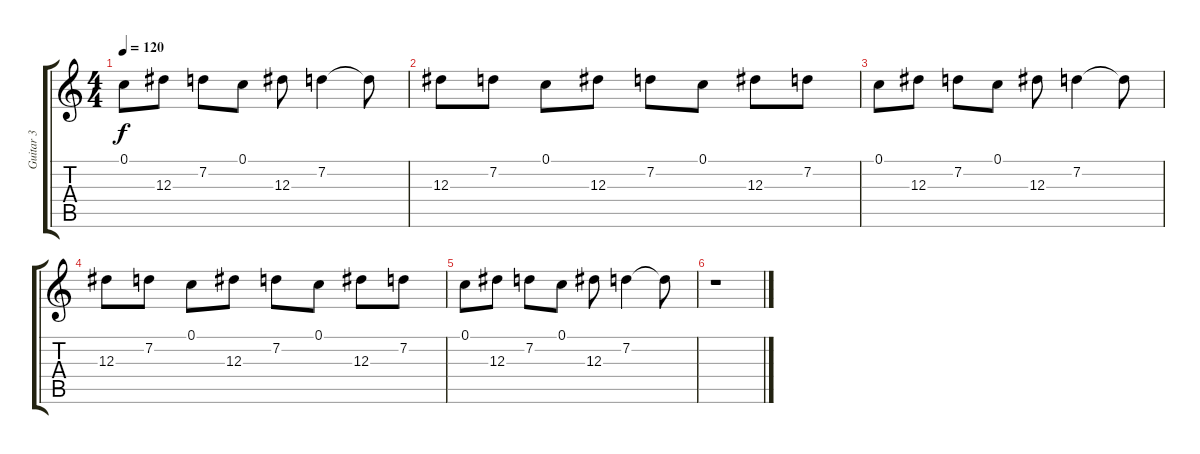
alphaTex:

\track ("Guitar 3" "Guitar 3") {instrument electricguitarclean}
\staff {score tabs}
\tuning (C4 G3 Eb3 Bb2 F2 C2) {hide}
\ts (4 4)
\tempo 120
\clef g2
\ks c
0.1.8{dy f} 12.3.8 7.2.8 0.1.8 12.3.8 7.2.4 7.2{t}.8 |
12.3.8 7.2.8 0.1.8 12.3.8 7.2.8 0.1.8 12.3.8 7.2.8 |
0.1.8 12.3.8 7.2.8 0.1.8 12.3.8 7.2.4 7.2{t}.8 |
12.3.8 7.2.8 0.1.8 12.3.8 7.2.8 0.1.8 12.3.8 7.2.8 |
0.1.8 12.3.8 7.2.8 0.1.8 12.3.8 7.2.4 7.2{t}.8 |
r.1
